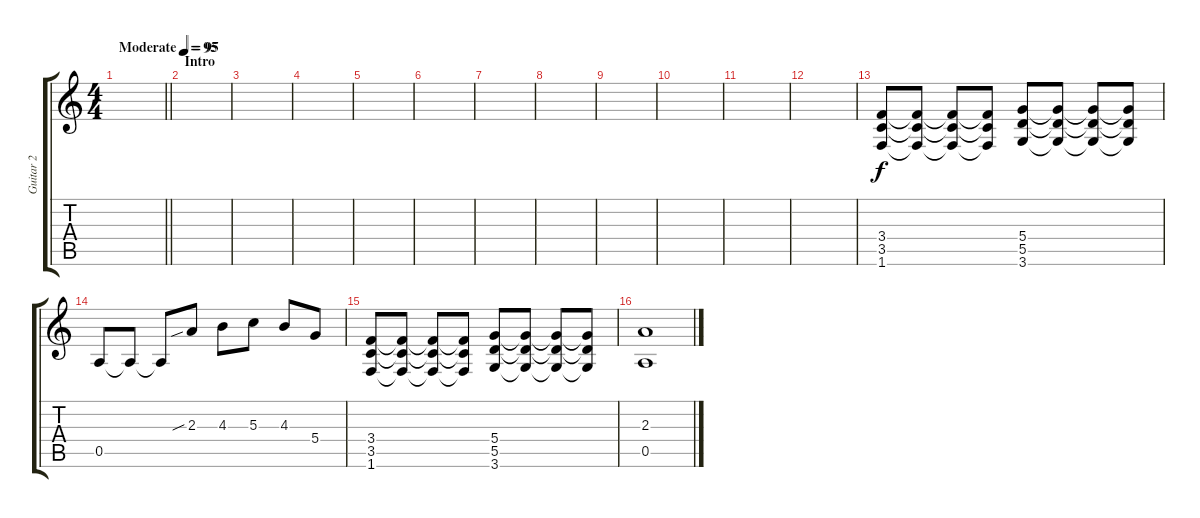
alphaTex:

\track ("Guitar 2" "Guitar 2") {instrument distortionguitar}
\staff {score tabs}
\tuning (E4 B3 G3 D3 A2 E2) {hide}
\ts (4 4)
\tempo (95 "Moderate")
\clef g2
\barLineRight lightlight
\ks c
|
\section ("" "Intro")
\tempo 95
|
|
|
|
|
|
|
|
|
|
|
(3.4 3.5 1.6).8 (3.4{t} 3.5{t} 1.6{t}).8 (3.4{t} 3.5{t} 1.6{t}).8 (3.4{t} 3.5{t} 1.6{t}).8 (5.4 5.5 3.6).8 (5.4{t} 5.5{t} 3.6{t}).8 (5.4{t} 5.5{t} 3.6{t}).8 (5.4{t} 5.5{t} 3.6{t}).8 |
0.5.8 0.5{t}.8 0.5{t}.8 2.3{sib}.8 4.3.8 5.3.8 4.3.8 5.4.8 |
(3.4 3.5 1.6).8 (3.4{t} 3.5{t} 1.6{t}).8 (3.4{t} 3.5{t} 1.6{t}).8 (3.4{t} 3.5{t} 1.6{t}).8 (5.4 5.5 3.6).8 (5.4{t} 5.5{t} 3.6{t}).8 (5.4{t} 5.5{t} 3.6{t}).8 (5.4{t} 5.5{t} 3.6{t}).8 |
(2.3 0.5).1
